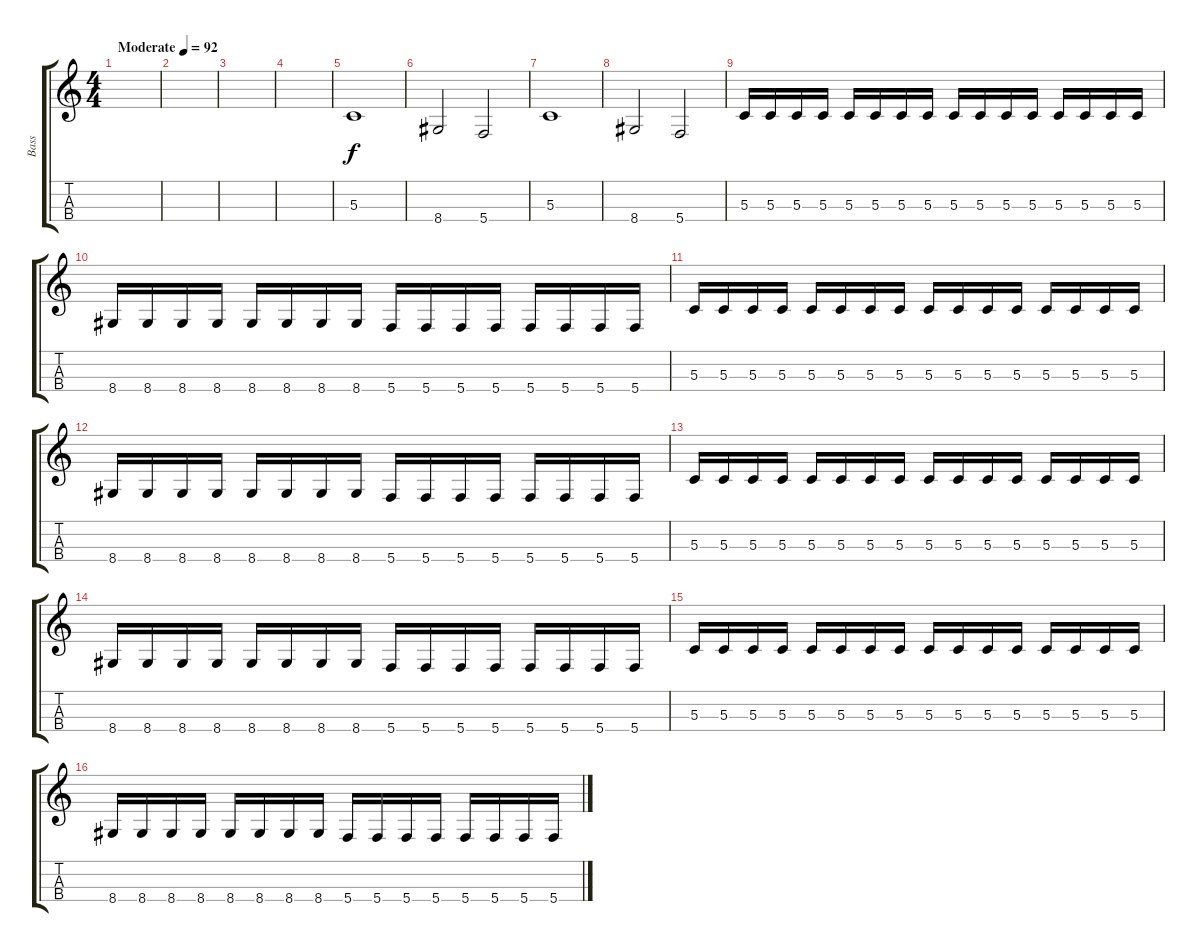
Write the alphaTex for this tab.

\track ("Bass" "Bass") {instrument electricbasspick}
\staff {score tabs}
\tuning (F3 C3 G2 C2) {hide}
\ts (4 4)
\tempo (92 "Moderate")
\clef g2
\ks c
|
|
|
|
5.3.1 |
8.4.2 5.4.2 |
5.3.1 |
8.4.2 5.4.2 |
5.3.16 5.3.16 5.3.16 5.3.16 5.3.16 5.3.16 5.3.16 5.3.16 5.3.16 5.3.16 5.3.16 5.3.16 5.3.16 5.3.16 5.3.16 5.3.16 |
8.4.16 8.4.16 8.4.16 8.4.16 8.4.16 8.4.16 8.4.16 8.4.16 5.4.16 5.4.16 5.4.16 5.4.16 5.4.16 5.4.16 5.4.16 5.4.16 |
5.3.16 5.3.16 5.3.16 5.3.16 5.3.16 5.3.16 5.3.16 5.3.16 5.3.16 5.3.16 5.3.16 5.3.16 5.3.16 5.3.16 5.3.16 5.3.16 |
8.4.16 8.4.16 8.4.16 8.4.16 8.4.16 8.4.16 8.4.16 8.4.16 5.4.16 5.4.16 5.4.16 5.4.16 5.4.16 5.4.16 5.4.16 5.4.16 |
5.3.16 5.3.16 5.3.16 5.3.16 5.3.16 5.3.16 5.3.16 5.3.16 5.3.16 5.3.16 5.3.16 5.3.16 5.3.16 5.3.16 5.3.16 5.3.16 |
8.4.16 8.4.16 8.4.16 8.4.16 8.4.16 8.4.16 8.4.16 8.4.16 5.4.16 5.4.16 5.4.16 5.4.16 5.4.16 5.4.16 5.4.16 5.4.16 |
5.3.16 5.3.16 5.3.16 5.3.16 5.3.16 5.3.16 5.3.16 5.3.16 5.3.16 5.3.16 5.3.16 5.3.16 5.3.16 5.3.16 5.3.16 5.3.16 |
8.4.16 8.4.16 8.4.16 8.4.16 8.4.16 8.4.16 8.4.16 8.4.16 5.4.16 5.4.16 5.4.16 5.4.16 5.4.16 5.4.16 5.4.16 5.4.16
